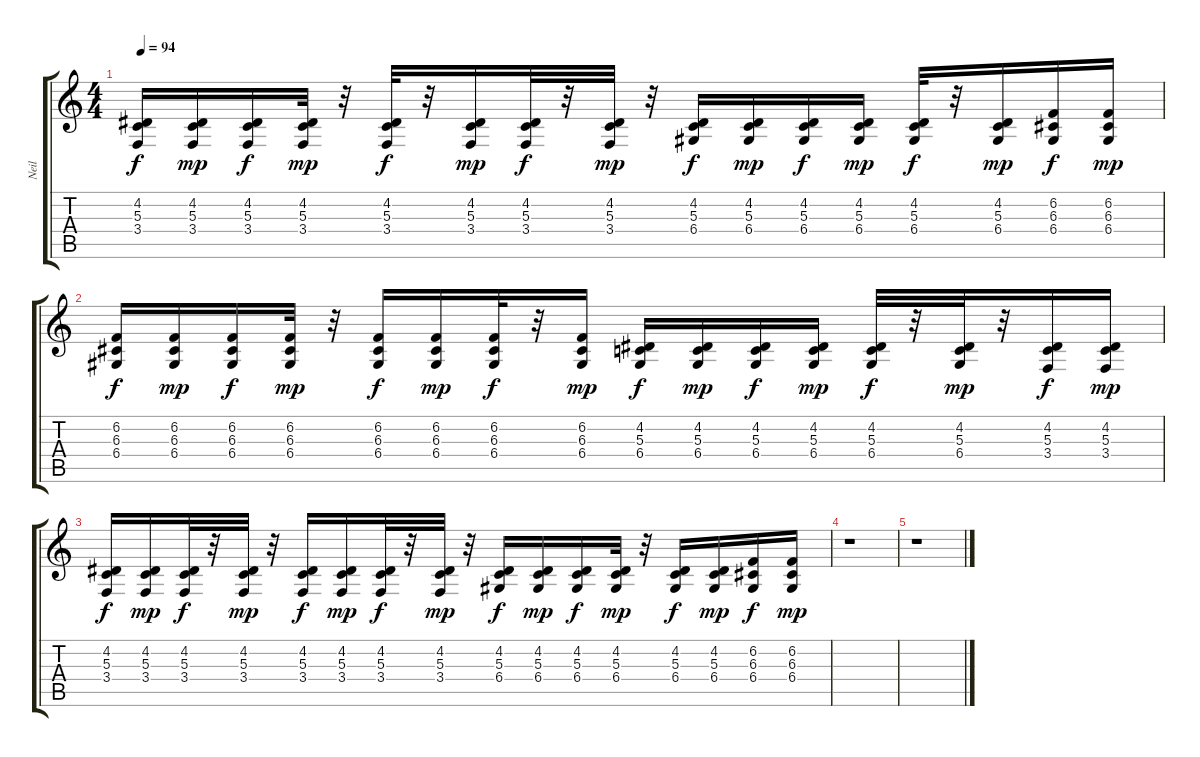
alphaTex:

\track ("Neil" "Neil") {instrument lead3calliope}
\staff {score tabs}
\tuning (E4 B3 G3 D3 A2 E2) {hide}
\ts (4 4)
\tempo 94
\clef g2
\ks c
(4.2 5.3 3.4).16{dy f} (4.2 5.3 3.4).16{dy mp} (4.2 5.3 3.4).16{dy f} (4.2 5.3 3.4).32{dy mp} r.32 (4.2 5.3 3.4).32{dy f} r.32 (4.2 5.3 3.4).16{dy mp} (4.2 5.3 3.4).32{dy f} r.32 (4.2 5.3 3.4).32{dy mp} r.32 (4.2 5.3 6.4).16{dy f} (4.2 5.3 6.4).16{dy mp} (4.2 5.3 6.4).16{dy f} (4.2 5.3 6.4).16{dy mp} (4.2 5.3 6.4).32{dy f} r.32 (4.2 5.3 6.4).16{dy mp} (6.2 6.3 6.4).16{dy f} (6.2 6.3 6.4).16{dy mp} |
(6.2 6.3 6.4).16{dy f} (6.2 6.3 6.4).16{dy mp} (6.2 6.3 6.4).16{dy f} (6.2 6.3 6.4).32{dy mp} r.32 (6.2 6.3 6.4).16{dy f} (6.2 6.3 6.4).16{dy mp} (6.2 6.3 6.4).32{dy f} r.32 (6.2 6.3 6.4).16{dy mp} (4.2 5.3 6.4).16{dy f} (4.2 5.3 6.4).16{dy mp} (4.2 5.3 6.4).16{dy f} (4.2 5.3 6.4).16{dy mp} (4.2 5.3 6.4).32{dy f} r.32 (4.2 5.3 6.4).32{dy mp} r.32 (4.2 5.3 3.4).16{dy f} (4.2 5.3 3.4).16{dy mp} |
(4.2 5.3 3.4).16{dy f} (4.2 5.3 3.4).16{dy mp} (4.2 5.3 3.4).32{dy f} r.32 (4.2 5.3 3.4).32{dy mp} r.32 (4.2 5.3 3.4).16{dy f} (4.2 5.3 3.4).16{dy mp} (4.2 5.3 3.4).32{dy f} r.32 (4.2 5.3 3.4).32{dy mp} r.32 (4.2 5.3 6.4).16{dy f} (4.2 5.3 6.4).16{dy mp} (4.2 5.3 6.4).16{dy f} (4.2 5.3 6.4).32{dy mp} r.32 (4.2 5.3 6.4).16{dy f} (4.2 5.3 6.4).16{dy mp} (6.2 6.3 6.4).16{dy f} (6.2 6.3 6.4).16{dy mp} |
r.1 |
r.1
